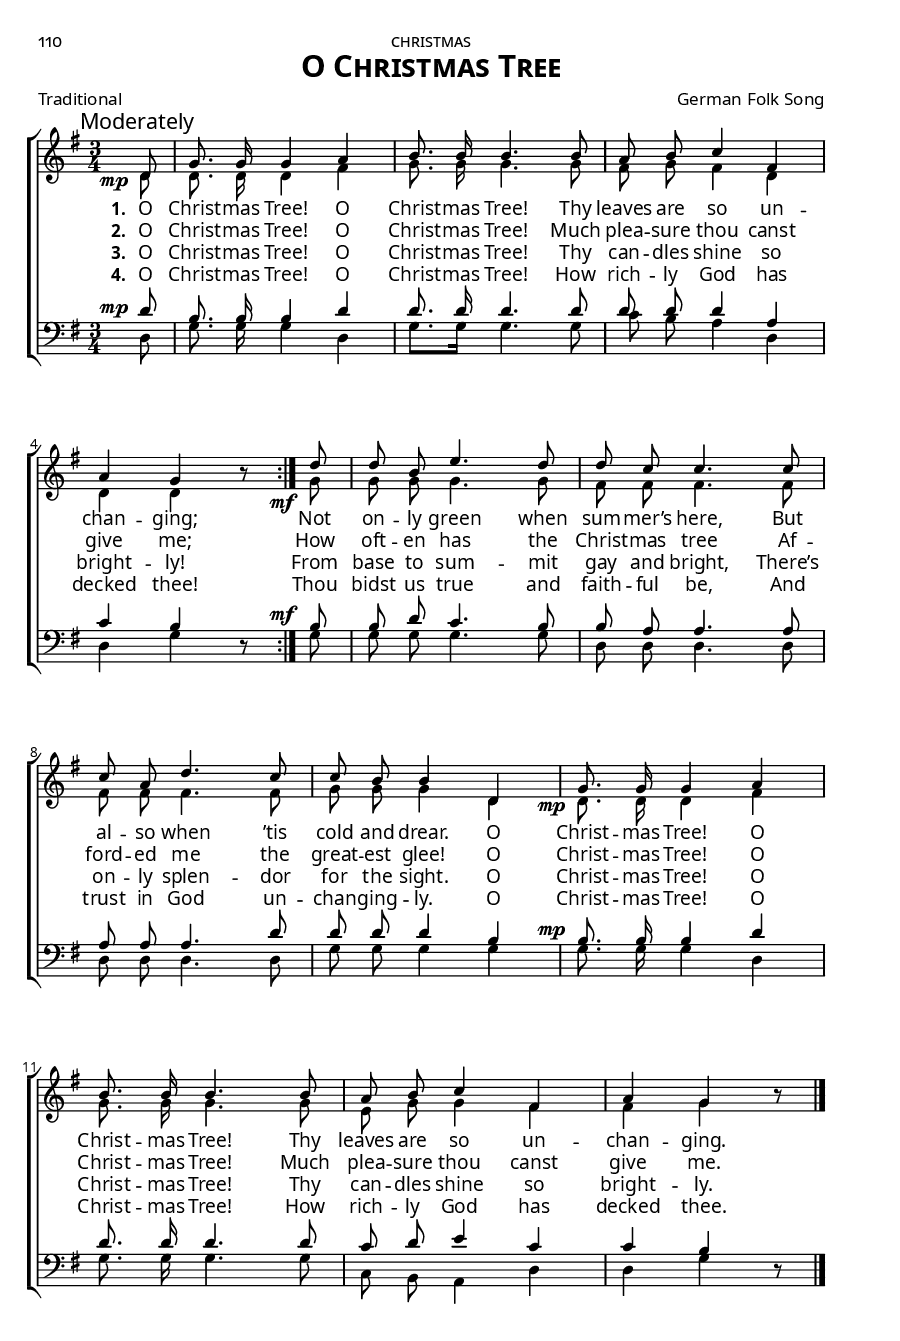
\version "2.14.2"
\include "util.ly"
\header {
  title = \markup{\override #'(font-name . "Garamond Premier Pro Semibold"){ \abs-fontsize #15 \smallCapsOldStyle"O Christmas Tree"}}
  poet = \markup\oldStyleNum"Traditional"
  composer = \markup\oldStyleNum"German Folk Song"
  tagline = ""
}
\paper {
  paper-height = 9\in
  paper-width = 6\in
  indent = 0\in
  %system-system-spacing = #'((basic-distance . 10) (padding . 0))
  %system-system-spacing =
  %  #'((basic-distance . 0)
  %     (minimum-distance . 0)
  %     (padding . -0.35)
  %     (stretchability . 100))
  ragged-last-bottom = ##f
  ragged-bottom = ##f
  two-sided = ##t
  inner-margin = 0.5\in
  outer-margin = 0.25\in
  top-margin = 0.25\in
  bottom-margin = 0.25\in
  first-page-number = #110
  print-first-page-number = ##t
  headerLine = \markup{\override #'(font-name . "Garamond Premier Pro") \smallCapsOldStyle"christmas"}
  oddHeaderMarkup = \markup\fill-line{
     \override #'(font-name . "Garamond Premier Pro")\abs-fontsize #8.5
     \combine 
        \fill-line{"" \on-the-fly #print-page-number-check-first
        \oldStylePageNum""
        }
        \fill-line{\headerLine}
  }
  evenHeaderMarkup = \markup {
     \override #'(font-name . "Garamond Premier Pro")\abs-fontsize #8.5
     \combine
        \on-the-fly #print-page-number-check-first
        \oldStylePageNum""
        \fill-line{\headerLine}
  }
}
#(set-global-staff-size 15) \paper{ #(define fonts (make-pango-font-tree "GoudyOlSt BT" "Garamond Premier Pro" "Garamond Premier Pro" (/ 15 20))) }
global = {
  \key g \major
  \time 3/4
  \override DynamicLineSpanner #'staff-padding = #0.0
  \override DynamicLineSpanner #'Y-extent = #'(1 . 1)
  \override DynamicText #'X-offset = #-5
}

sopMusic = \relative c' {
  \once \override Score.RehearsalMark #'self-alignment-X = #LEFT
  \mark "Moderately"
  \partial 8 d8_\mp |
  g8.\noBeam g16 g4 a |
  b8.\noBeam b16 b4. b8 |
  a8\noBeam b c4 fis, | \break
  
  \partial 8*5 a g b8\rest \bar ":|"
  \partial 8 d8_\mf |
  d\noBeam b e4. d8 |
  d\noBeam c c4. c8 | \break
  
  c8\noBeam a d4. c8 |
  c\noBeam b b4 d, |
  g8.\noBeam_\mp g16 g4 a | \break
  
  b8.\noBeam b16 b4. b8 |
  a\noBeam b c4 fis, |
  \partial 8*5 a4 g b8\rest \bar "|."
}
sopWords = \lyricmode {
  
}

altoMusic = \relative c' {
  d8 |
  d8.\noBeam d16 d4 fis |
  g8.\noBeam g16 g4. g8 |
  fis8\noBeam g fis4 d |
  
  d d s8 |
  g8 |
  g\noBeam g g4. g8 |
  fis8\noBeam fis fis4. fis8 |
  
  fis\noBeam fis fis4. fis8 |
  g\noBeam g g4 d |
  d8.\noBeam d16 d4 fis |
  
  g8.\noBeam g16 g4. g8 |
  e\noBeam g g4 fis |
  fis g s8 \bar "|."
}
altoWords = \lyricmode {
  \dropLyricsIX
  \set stanza = #"1. "
  O Christ -- mas Tree! O Christ -- mas Tree!
  Thy leaves are so un -- chan -- ging;
  Not on -- ly green when sum -- mer’s here,
  But al -- so when ’tis cold and drear.
  O Christ -- mas Tree! O Christ -- mas Tree!
  Thy leaves are so un -- chan -- ging.
}
altoWordsII = \lyricmode {
  \dropLyricsIX
  \set stanza = #"2. "
  O Christ -- mas Tree! O Christ -- mas Tree!
  Much plea -- sure thou canst give me;
  How oft -- en has the Christ -- mas tree
  Af -- ford -- ed me the great -- est glee!
  O Christ -- mas Tree! O Christ -- mas Tree!
  Much plea -- sure thou canst give me.
}
altoWordsIII = \lyricmode {
  \dropLyricsIX
  \set stanza = #"3. "
  O Christ -- mas Tree! O Christ -- mas Tree!
  Thy can -- dles shine so bright -- ly!
  From base to sum -- mit gay and bright,
  There’s on -- ly splen -- dor for the sight.
  O Christ -- mas Tree! O Christ -- mas Tree!
  Thy can -- dles shine so bright -- ly.
}
altoWordsIV = \lyricmode {
  \dropLyricsIX
  \set stanza = #"4. "
  O Christ -- mas Tree! O Christ -- mas Tree!
  How rich -- ly God has decked thee!
  Thou bidst us true and faith -- ful be,
  And trust in God un -- chan -- ging -- ly.
  O Christ -- mas Tree! O Christ -- mas Tree!
  How rich -- ly God has decked thee.
}
altoWordsV = \lyricmode {
}

tenorMusic = \relative c' {
  d8^\mp |
  b8.\noBeam b16 b4 d |
  d8.\noBeam d16 d4. d8 |
  d\noBeam d d4 a |
  
  c b s8 |
  b8^\mf |
  b\noBeam d c4. b8 |
  b\noBeam a a4. a8 |
  
  a\noBeam a a4. d8 |
  d\noBeam d d4 b |
  b8.\noBeam^\mp b16 b4 d |
  
  d8.\noBeam d16 d4. d8 |
  c\noBeam d e4 c |
  c b s8 \bar "|."
}
tenorWords = \lyricmode {

}

bassMusic = \relative c {
  d8 |
  g8.\noBeam g16 g4 d |
  g8. g16 g4. g8 |
  c8\noBeam b8\noBeam a4 d, |
  
  d g d8\rest |
  g |
  g\noBeam g g4. g8 |
  d\noBeam d d4. d8 |
  
  d\noBeam d d4. d8 |
  g\noBeam g g4 g |
  g8.\noBeam g16 g4 d |
  
  g8.\noBeam g16 g4. g8 |
  c,\noBeam b a4 d |
  d g d8\rest \bar "|."
}
bassWords = \lyricmode {

}

\score {
  <<
   \new ChoirStaff <<
%    \new Lyrics = sopranos \with { \override VerticalAxisGroup #'nonstaff-relatedstaff-spacing = #'((basic-distance . 1)) }
    \new Staff = women <<
      \new Voice = "sopranos" { \voiceOne << \global \sopMusic >> }
      \new Voice = "altos" { \voiceTwo << \global \altoMusic >> }
    >>
    \new Lyrics \with { alignAboveContext = #"women" \override VerticalAxisGroup #'nonstaff-relatedstaff-spacing = #'((basic-distance . 1))} \lyricsto "sopranos" \sopWords
    \new Lyrics = "altosV"  \with { alignBelowContext = #"women" } \lyricsto "sopranos" \altoWordsV
    \new Lyrics = "altosIV"  \with { alignBelowContext = #"women" } \lyricsto "sopranos" \altoWordsIV
    \new Lyrics = "altosIII"  \with { alignBelowContext = #"women" } \lyricsto "sopranos" \altoWordsIII
    \new Lyrics = "altosII"  \with { alignBelowContext = #"women" } \lyricsto "sopranos" \altoWordsII
    \new Lyrics = "altos"  \with { alignBelowContext = #"women" \override VerticalAxisGroup #'nonstaff-relatedstaff-spacing = #'((padding . -0.5))} \lyricsto "sopranos" \altoWords
   \new Staff = men <<
      \clef bass
      \new Voice = "tenors" { \voiceOne << \global \tenorMusic >> }
      \new Voice = "basses" { \voiceTwo << \global \bassMusic >> }
    >>
    \new Lyrics \with { alignAboveContext = #"men" \override VerticalAxisGroup #'nonstaff-relatedstaff-spacing = #'((basic-distance . 1)) } \lyricsto "tenors" \tenorWords
    \new Lyrics \with { alignBelowContext = #"men" \override VerticalAxisGroup #'nonstaff-relatedstaff-spacing = #'((basic-distance . 1)) } \lyricsto "basses" \bassWords
  >>
%    \new PianoStaff << \new Staff { \new Voice { \pianoRH } } \new Staff { \clef "bass" \pianoLH } >>
  >>
  \layout {
    \context {
      \Score
      %\override SpacingSpanner #'base-shortest-duration = #(ly:make-moment 1 8)
      %\override SpacingSpanner #'common-shortest-duration = #(ly:make-moment 1 4)
    }
    \context {
      % Remove all empty staves
      % \Staff \RemoveEmptyStaves \override VerticalAxisGroup #'remove-first = ##t
    }
  }
}
